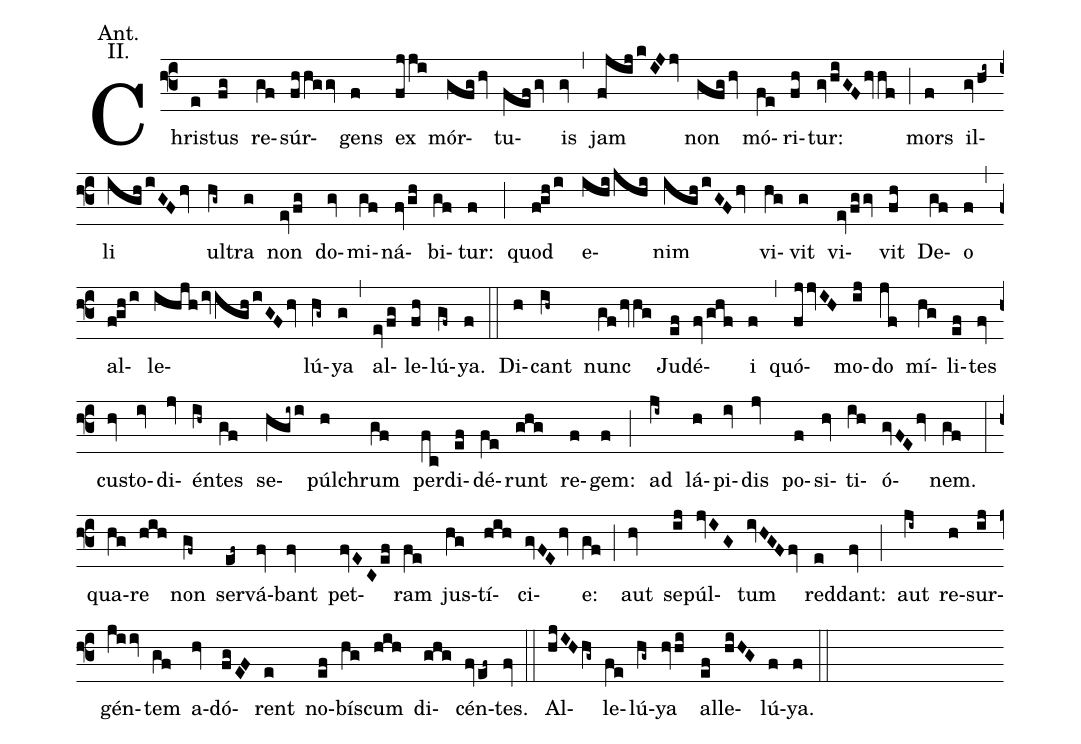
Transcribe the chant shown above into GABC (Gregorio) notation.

annotation: Ant.;
annotation: II.;
%%
(f3) Chris(e)tus(fg) re(gf)súr(fhhggv)gens(f) ex(fjji) mór(gfghv)tu(fefgv)is(gv) (,)
jam(fjijkIJjv) non(gfghv) mó(fe)ri(fh)tur:(gvhiGFhvhf) (;)
mors(f) il(gvhi~)li(ighiGFhv) ul(hg~)tra(g) non(evfg) do(gv)mi(gf)ná(fvgh)bi(gf)tur:(f) (;)
quod(fghi) e(ihijhi)nim(ighiGFhv) vi(hg)vit(g) vi(evfggv)vit(fh) De(gf)o(f) (,)
al(fghi)le(ihjhivighiGFhv)lú(hg~)ya(g) (,)
al(evfg)le(fh)lú(gf~)ya.(f) (::)
Di(h)cant(ih~) nunc(gfhvhg) Ju(ef)dé(fvghf)i(f) (,)
quó(fjjvIH)mo(ij)do(jf) mí(hg)li(ef)tes(fv) cus(hv)to(iv)di(jv)én(ih~)tes(gf) se(hgi~i)púl(h)chrum(gf) per(fc)di(ef)dé(fe)runt(ghg) re(f)gem:(f) (;)
ad(ji~) lá(h)pi(iv)dis(jv) po(f)si(hv)ti(ih)ó(gvFEhv)nem.(gf) (:)
qua(hg)re(hih) non(gf~) ser(ef~)vá(fv)bant(fv) pet(fvECef)ram(fe) jus(hg)tí(hih)ci(gvFEhv)e:(gf) (;)
aut(hv) se(ij)púl(jvIG)tum(ivHGFfv) red(e)dant:(fv) (;)
aut(ji~) re(h)sur(ij)gén(jiiv)tem(gf) a(hv)dó(fgEF)rent(e) no(ef)bís(hg)cum(hih) di(ghg)cén(fvef~)tes.(fv) (::)
Al(hjIHhg~)le(fe)lú(hg~)ya(hvhi) al(ef)le(hiHG)lú(f)ya.(f) (::)
